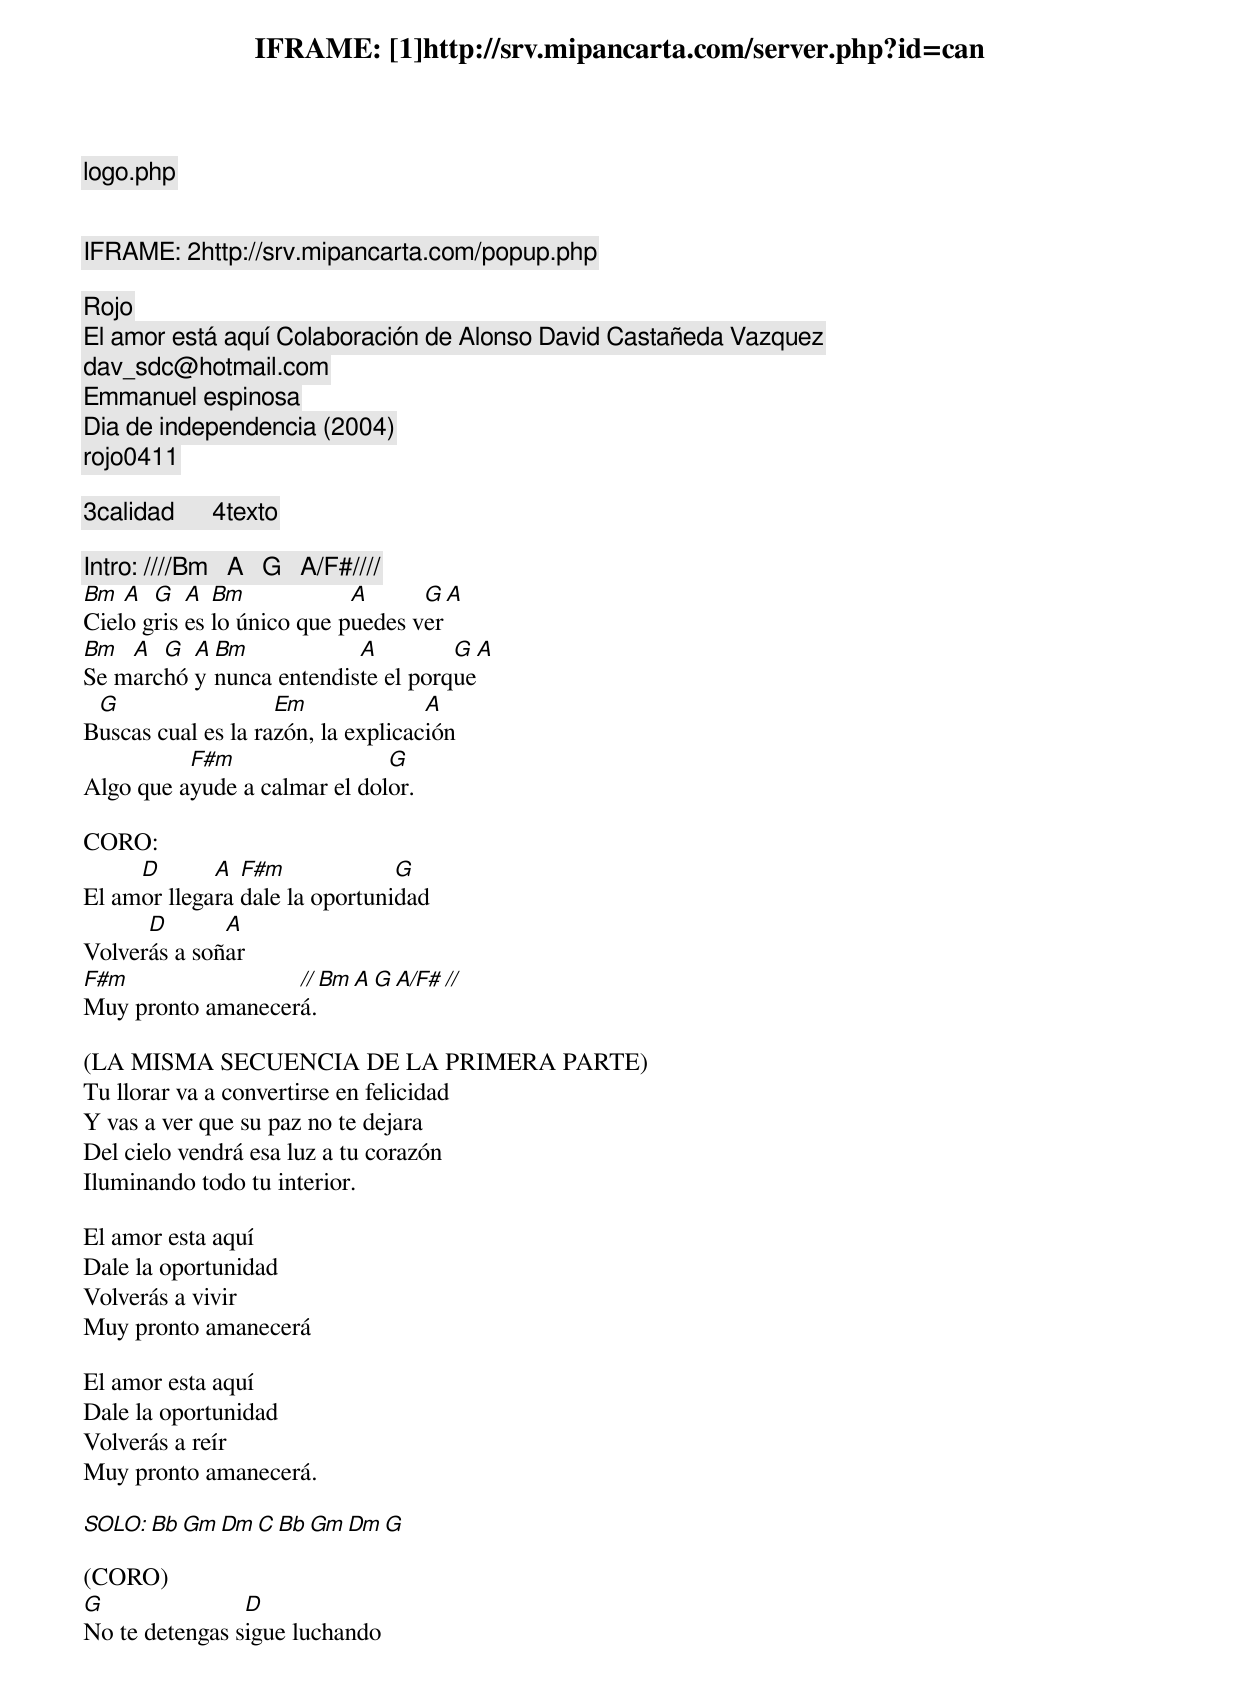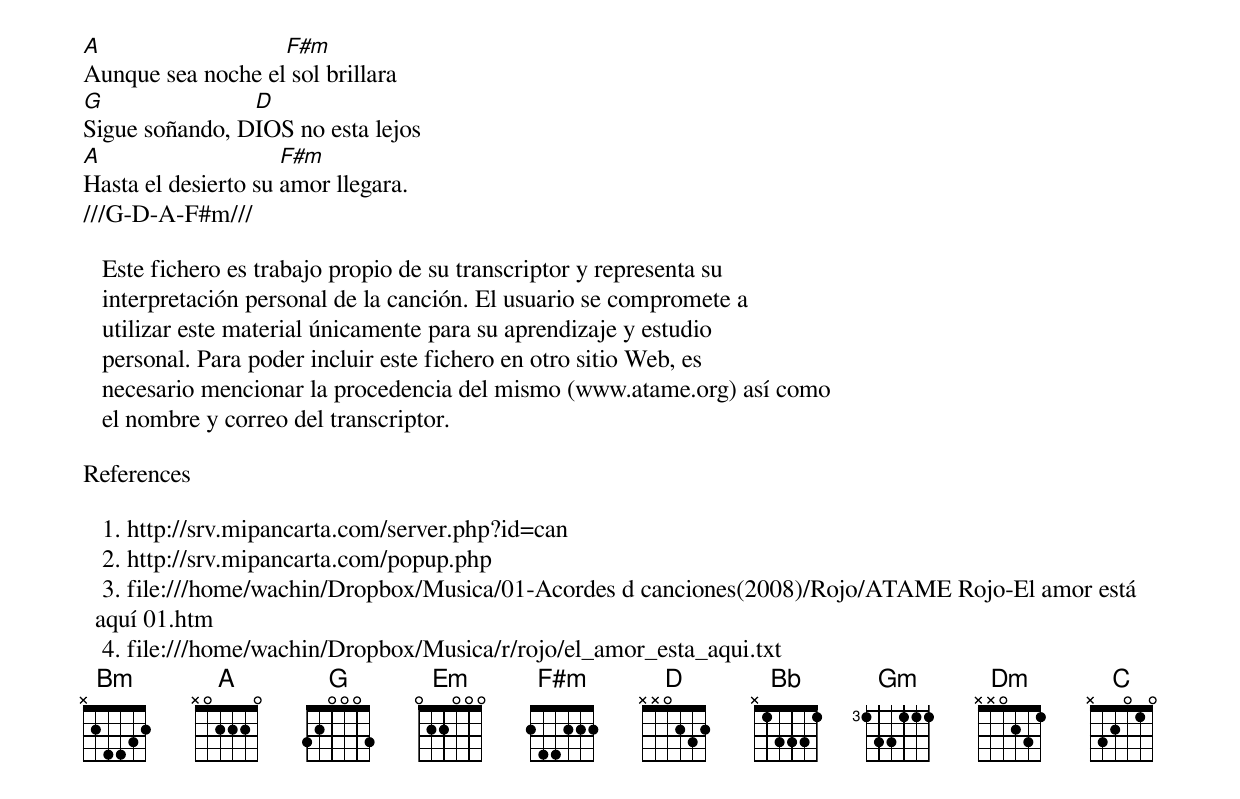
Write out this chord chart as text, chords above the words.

                                  [logo.php]

   IFRAME: [1]http://srv.mipancarta.com/server.php?id=can


               IFRAME: [2]http://srv.mipancarta.com/popup.php

   Rojo
   El amor está aquí Colaboración de Alonso David Castañeda Vazquez
   dav_sdc@hotmail.com
   Emmanuel espinosa
   Dia de independencia (2004)
                                                                rojo0411

                          [3]calidad      [4]texto

Intro: ////Bm   A   G   A/F#////
Bm  A  G   A  Bm            A      G   A
Cielo gris es lo único que puedes ver
Bm  A  G  A Bm            A         G  A
Se marchó y nunca entendiste el porque
 G                  Em              A
Buscas cual es la razón, la explicación
          F#m                 G
Algo que ayude a calmar el dolor.

CORO:
     D       A  F#m             G
El amor llegara dale la oportunidad
      D       A
Volverás a soñar
F#m                // Bm  A  G  A/F# //
Muy pronto amanecerá.

(LA MISMA SECUENCIA DE LA PRIMERA PARTE)
Tu llorar va a convertirse en felicidad
Y vas a ver que su paz no te dejara
Del cielo vendrá esa luz a tu corazón
Iluminando todo tu interior.

El amor esta aquí
Dale la oportunidad
Volverás a vivir
Muy pronto amanecerá

El amor esta aquí
Dale la oportunidad
Volverás a reír
Muy pronto amanecerá.

SOLO: Bb  Gm  Dm  C  Bb  Gm  Dm  G

(CORO)
G               D
No te detengas sigue luchando
A                  F#m
Aunque sea noche el sol brillara
G               D
Sigue soñando, DIOS no esta lejos
A                    F#m
Hasta el desierto su amor llegara.
///G-D-A-F#m///

   Este fichero es trabajo propio de su transcriptor y representa su
   interpretación personal de la canción. El usuario se compromete a
   utilizar este material únicamente para su aprendizaje y estudio
   personal. Para poder incluir este fichero en otro sitio Web, es
   necesario mencionar la procedencia del mismo (www.atame.org) así como
   el nombre y correo del transcriptor.

References

   1. http://srv.mipancarta.com/server.php?id=can
   2. http://srv.mipancarta.com/popup.php
   3. file:///home/wachin/Dropbox/Musica/01-Acordes d canciones(2008)/Rojo/ATAME Rojo-El amor está aquí 01.htm
   4. file:///home/wachin/Dropbox/Musica/r/rojo/el_amor_esta_aqui.txt
